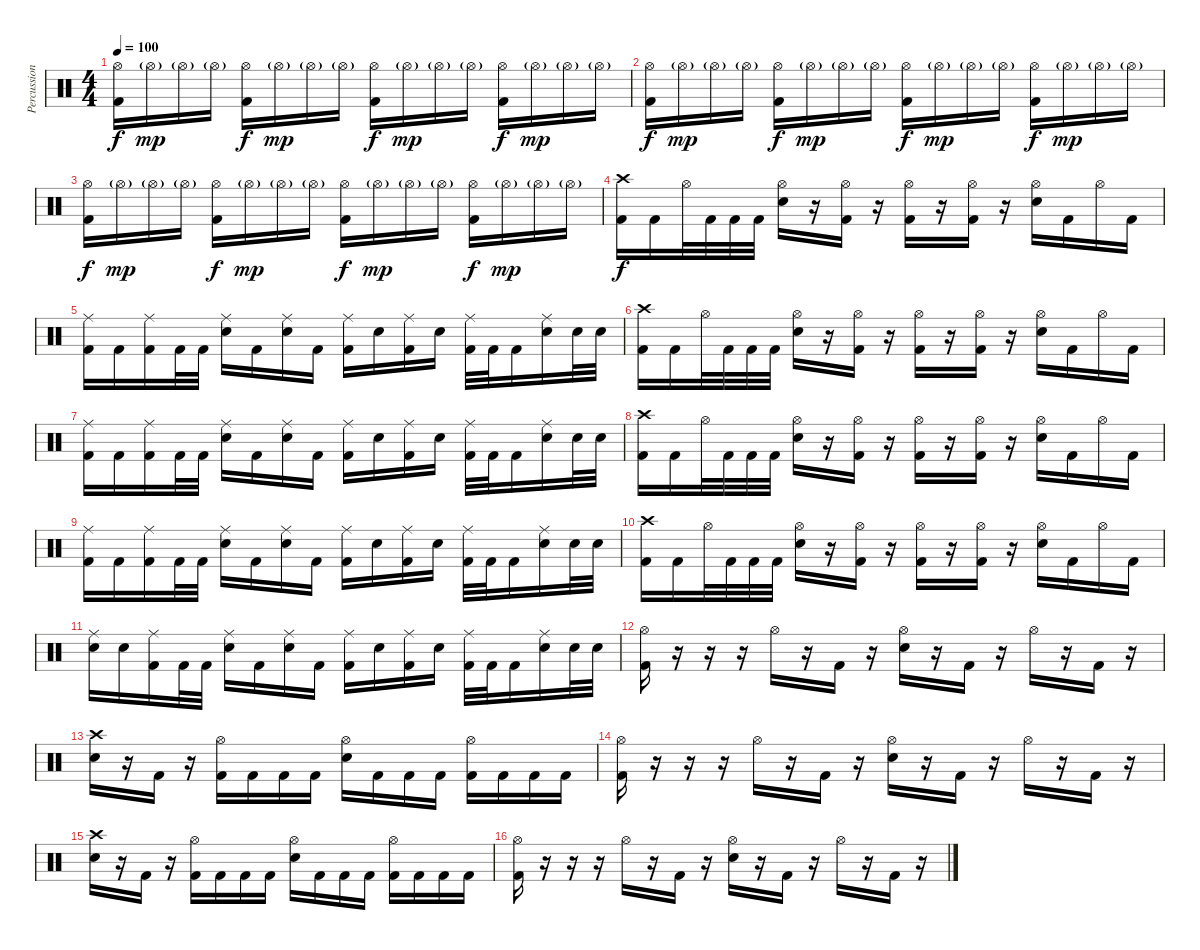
\track ("Percussion" "Percussion") {instrument percussion}
\staff {score}
\articulation defaults
\ts (4 4)
\tempo 100
\clef neutral
\ks c
("Hi-Hat (open)" "Kick (hit) 2").16{dy f} "Hi-Hat (open)"{g}.16{dy mp} "Hi-Hat (open)"{g}.16 "Hi-Hat (open)"{g}.16 ("Hi-Hat (open)" "Kick (hit) 2").16{dy f} "Hi-Hat (open)"{g}.16{dy mp} "Hi-Hat (open)"{g}.16 "Hi-Hat (open)"{g}.16 ("Hi-Hat (open)" "Kick (hit) 2").16{dy f} "Hi-Hat (open)"{g}.16{dy mp} "Hi-Hat (open)"{g}.16 "Hi-Hat (open)"{g}.16 ("Hi-Hat (open)" "Kick (hit) 2").16{dy f} "Hi-Hat (open)"{g}.16{dy mp} "Hi-Hat (open)"{g}.16 "Hi-Hat (open)"{g}.16 |
("Hi-Hat (open)" "Kick (hit) 2").16{dy f} "Hi-Hat (open)"{g}.16{dy mp} "Hi-Hat (open)"{g}.16 "Hi-Hat (open)"{g}.16 ("Hi-Hat (open)" "Kick (hit) 2").16{dy f} "Hi-Hat (open)"{g}.16{dy mp} "Hi-Hat (open)"{g}.16 "Hi-Hat (open)"{g}.16 ("Hi-Hat (open)" "Kick (hit) 2").16{dy f} "Hi-Hat (open)"{g}.16{dy mp} "Hi-Hat (open)"{g}.16 "Hi-Hat (open)"{g}.16 ("Hi-Hat (open)" "Kick (hit) 2").16{dy f} "Hi-Hat (open)"{g}.16{dy mp} "Hi-Hat (open)"{g}.16 "Hi-Hat (open)"{g}.16 |
("Hi-Hat (open)" "Kick (hit) 2").16{dy f} "Hi-Hat (open)"{g}.16{dy mp} "Hi-Hat (open)"{g}.16 "Hi-Hat (open)"{g}.16 ("Hi-Hat (open)" "Kick (hit) 2").16{dy f} "Hi-Hat (open)"{g}.16{dy mp} "Hi-Hat (open)"{g}.16 "Hi-Hat (open)"{g}.16 ("Hi-Hat (open)" "Kick (hit) 2").16{dy f} "Hi-Hat (open)"{g}.16{dy mp} "Hi-Hat (open)"{g}.16 "Hi-Hat (open)"{g}.16 ("Hi-Hat (open)" "Kick (hit) 2").16{dy f} "Hi-Hat (open)"{g}.16{dy mp} "Hi-Hat (open)"{g}.16 "Hi-Hat (open)"{g}.16 |
("Crash high (hit)" "Kick (hit) 2").16{dy f} "Kick (hit) 2".16 "Hi-Hat (open)".32 "Kick (hit) 2".32 "Kick (hit) 2".32 "Kick (hit) 2".32 ("Hi-Hat (open)" "Electric Snare (hit)").16 r.16 ("Hi-Hat (open)" "Kick (hit) 2").16 r.16 ("Hi-Hat (open)" "Kick (hit) 2").16 r.16 ("Hi-Hat (open)" "Kick (hit) 2").16 r.16 ("Hi-Hat (open)" "Electric Snare (hit)").16 "Kick (hit) 2".16 "Hi-Hat (open)".16 "Kick (hit) 2".16 |
("Ride (middle)" "Kick (hit) 2").16 "Kick (hit) 2".16 ("Ride (middle)" "Kick (hit) 2").16 "Kick (hit) 2".32 "Kick (hit) 2".32 ("Ride (middle)" "Electric Snare (hit)").16 "Kick (hit) 2".16 ("Ride (middle)" "Electric Snare (hit)").16 "Kick (hit) 2".16 ("Ride (middle)" "Kick (hit) 2").16 "Electric Snare (hit)".16 ("Ride (middle)" "Kick (hit) 2").16 "Electric Snare (hit)".16 ("Ride (middle)" "Kick (hit) 2").32 "Kick (hit) 2".32 "Kick (hit) 2".16 ("Ride (middle)" "Electric Snare (hit)").16 "Electric Snare (hit)".32 "Electric Snare (hit)".32 |
("Crash high (hit)" "Kick (hit) 2").16 "Kick (hit) 2".16 "Hi-Hat (open)".32 "Kick (hit) 2".32 "Kick (hit) 2".32 "Kick (hit) 2".32 ("Hi-Hat (open)" "Electric Snare (hit)").16 r.16 ("Hi-Hat (open)" "Kick (hit) 2").16 r.16 ("Hi-Hat (open)" "Kick (hit) 2").16 r.16 ("Hi-Hat (open)" "Kick (hit) 2").16 r.16 ("Hi-Hat (open)" "Electric Snare (hit)").16 "Kick (hit) 2".16 "Hi-Hat (open)".16 "Kick (hit) 2".16 |
("Ride (middle)" "Kick (hit) 2").16 "Kick (hit) 2".16 ("Ride (middle)" "Kick (hit) 2").16 "Kick (hit) 2".32 "Kick (hit) 2".32 ("Ride (middle)" "Electric Snare (hit)").16 "Kick (hit) 2".16 ("Ride (middle)" "Electric Snare (hit)").16 "Kick (hit) 2".16 ("Ride (middle)" "Kick (hit) 2").16 "Electric Snare (hit)".16 ("Ride (middle)" "Kick (hit) 2").16 "Electric Snare (hit)".16 ("Ride (middle)" "Kick (hit) 2").32 "Kick (hit) 2".32 "Kick (hit) 2".16 ("Ride (middle)" "Electric Snare (hit)").16 "Electric Snare (hit)".32 "Electric Snare (hit)".32 |
("Crash high (hit)" "Kick (hit) 2").16 "Kick (hit) 2".16 "Hi-Hat (open)".32 "Kick (hit) 2".32 "Kick (hit) 2".32 "Kick (hit) 2".32 ("Hi-Hat (open)" "Electric Snare (hit)").16 r.16 ("Hi-Hat (open)" "Kick (hit) 2").16 r.16 ("Hi-Hat (open)" "Kick (hit) 2").16 r.16 ("Hi-Hat (open)" "Kick (hit) 2").16 r.16 ("Hi-Hat (open)" "Electric Snare (hit)").16 "Kick (hit) 2".16 "Hi-Hat (open)".16 "Kick (hit) 2".16 |
("Ride (middle)" "Kick (hit) 2").16 "Kick (hit) 2".16 ("Ride (middle)" "Kick (hit) 2").16 "Kick (hit) 2".32 "Kick (hit) 2".32 ("Ride (middle)" "Electric Snare (hit)").16 "Kick (hit) 2".16 ("Ride (middle)" "Electric Snare (hit)").16 "Kick (hit) 2".16 ("Ride (middle)" "Kick (hit) 2").16 "Electric Snare (hit)".16 ("Ride (middle)" "Kick (hit) 2").16 "Electric Snare (hit)".16 ("Ride (middle)" "Kick (hit) 2").32 "Kick (hit) 2".32 "Kick (hit) 2".16 ("Ride (middle)" "Electric Snare (hit)").16 "Electric Snare (hit)".32 "Electric Snare (hit)".32 |
("Crash high (hit)" "Kick (hit) 2").16 "Kick (hit) 2".16 "Hi-Hat (open)".32 "Kick (hit) 2".32 "Kick (hit) 2".32 "Kick (hit) 2".32 ("Hi-Hat (open)" "Electric Snare (hit)").16 r.16 ("Hi-Hat (open)" "Kick (hit) 2").16 r.16 ("Hi-Hat (open)" "Kick (hit) 2").16 r.16 ("Hi-Hat (open)" "Kick (hit) 2").16 r.16 ("Hi-Hat (open)" "Electric Snare (hit)").16 "Kick (hit) 2".16 "Hi-Hat (open)".16 "Kick (hit) 2".16 |
("Ride (middle)" "Electric Snare (hit)").16 "Electric Snare (hit)".16 ("Ride (middle)" "Kick (hit) 2").16 "Kick (hit) 2".32 "Kick (hit) 2".32 ("Ride (middle)" "Electric Snare (hit)").16 "Kick (hit) 2".16 ("Ride (middle)" "Electric Snare (hit)").16 "Kick (hit) 2".16 ("Ride (middle)" "Kick (hit) 2").16 "Electric Snare (hit)".16 ("Ride (middle)" "Kick (hit) 2").16 "Electric Snare (hit)".16 ("Ride (middle)" "Kick (hit) 2").32 "Kick (hit) 2".32 "Kick (hit) 2".16 ("Ride (middle)" "Electric Snare (hit)").16 "Electric Snare (hit)".32 "Electric Snare (hit)".32 |
("Hi-Hat (open)" "Kick (hit) 2").16 r.16 r.16 r.16 "Hi-Hat (open)".16 r.16 "Kick (hit) 2".16 r.16 ("Hi-Hat (open)" "Electric Snare (hit)").16 r.16 "Kick (hit) 2".16 r.16 "Hi-Hat (open)".16 r.16 "Kick (hit) 2".16 r.16 |
("Crash high (hit)" "Electric Snare (hit)").16 r.16 "Kick (hit) 2".16 r.16 ("Hi-Hat (open)" "Kick (hit) 2").16 "Kick (hit) 2".16 "Kick (hit) 2".16 "Kick (hit) 2".16 ("Hi-Hat (open)" "Electric Snare (hit)").16 "Kick (hit) 2".16 "Kick (hit) 2".16 "Kick (hit) 2".16 ("Hi-Hat (open)" "Kick (hit) 2").16 "Kick (hit) 2".16 "Kick (hit) 2".16 "Kick (hit) 2".16 |
("Hi-Hat (open)" "Kick (hit) 2").16 r.16 r.16 r.16 "Hi-Hat (open)".16 r.16 "Kick (hit) 2".16 r.16 ("Hi-Hat (open)" "Electric Snare (hit)").16 r.16 "Kick (hit) 2".16 r.16 "Hi-Hat (open)".16 r.16 "Kick (hit) 2".16 r.16 |
("Crash high (hit)" "Electric Snare (hit)").16 r.16 "Kick (hit) 2".16 r.16 ("Hi-Hat (open)" "Kick (hit) 2").16 "Kick (hit) 2".16 "Kick (hit) 2".16 "Kick (hit) 2".16 ("Hi-Hat (open)" "Electric Snare (hit)").16 "Kick (hit) 2".16 "Kick (hit) 2".16 "Kick (hit) 2".16 ("Hi-Hat (open)" "Kick (hit) 2").16 "Kick (hit) 2".16 "Kick (hit) 2".16 "Kick (hit) 2".16 |
("Hi-Hat (open)" "Kick (hit) 2").16 r.16 r.16 r.16 "Hi-Hat (open)".16 r.16 "Kick (hit) 2".16 r.16 ("Hi-Hat (open)" "Electric Snare (hit)").16 r.16 "Kick (hit) 2".16 r.16 "Hi-Hat (open)".16 r.16 "Kick (hit) 2".16 r.16
